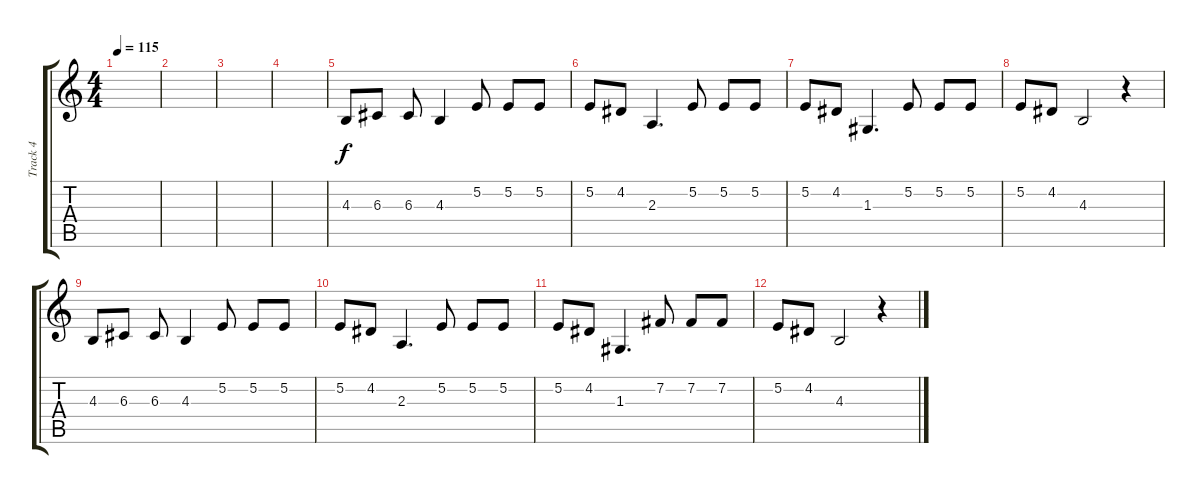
\track ("Track 4" "Track 4") {instrument stringensemble1 bank 2}
\staff {score tabs}
\tuning (E4 B3 G3 D3 A2 E2) {hide}
\ts (4 4)
\tempo 115
\clef g2
\ks c
|
|
|
|
4.3.8 6.3.8 6.3.8 4.3.4 5.2.8 5.2.8 5.2.8 |
5.2.8 4.2.8 2.3.4{d} 5.2.8 5.2.8 5.2.8 |
5.2.8 4.2.8 1.3.4{d} 5.2.8 5.2.8 5.2.8 |
5.2.8 4.2.8 4.3.2 r.4 |
4.3.8 6.3.8 6.3.8 4.3.4 5.2.8 5.2.8 5.2.8 |
5.2.8 4.2.8 2.3.4{d} 5.2.8 5.2.8 5.2.8 |
5.2.8 4.2.8 1.3.4{d} 7.2.8 7.2.8 7.2.8 |
5.2.8 4.2.8 4.3.2 r.4
